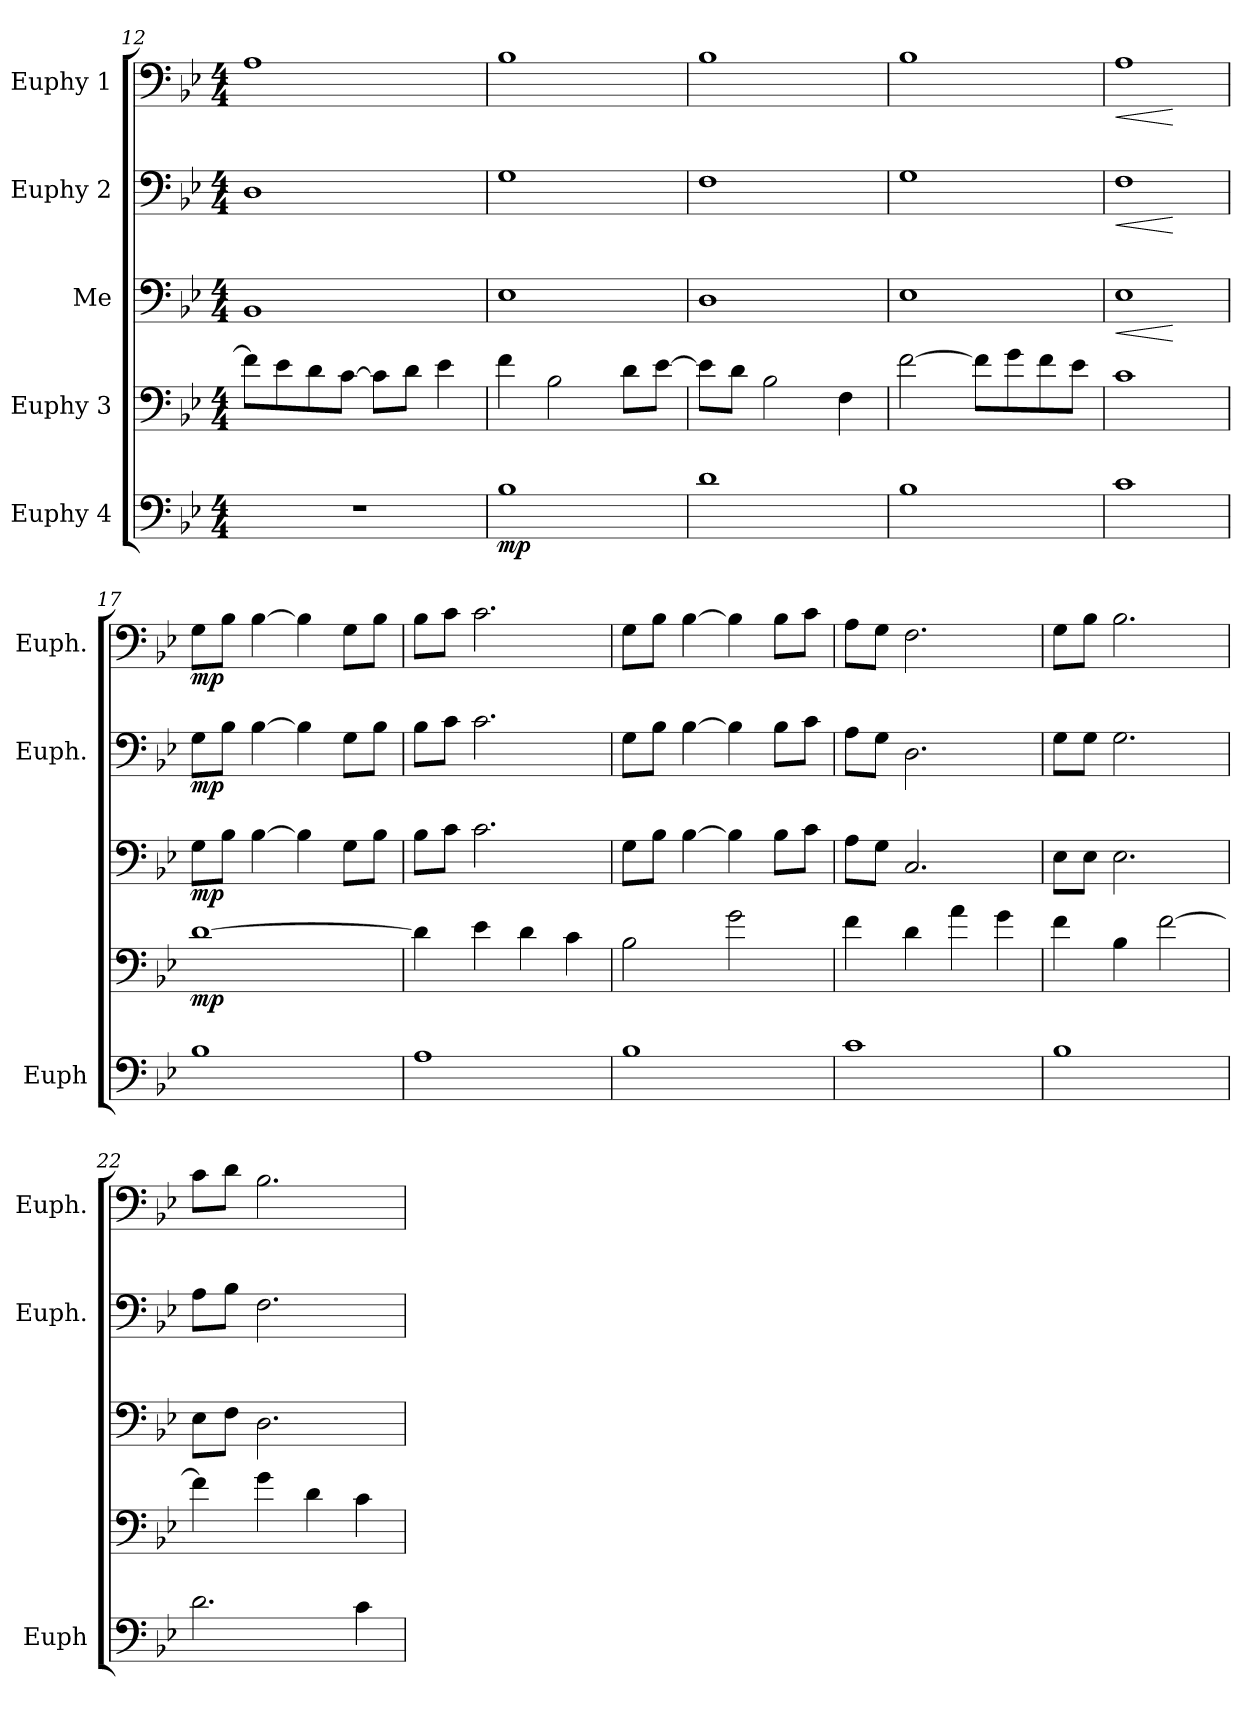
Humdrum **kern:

**kern	**dynam	**kern	**dynam	**kern	**dynam	**kern	**dynam	**kern	**dynam
*part5	*part5	*part4	*part4	*part3	*part3	*part2	*part2	*part1	*part1
*staff5	*staff5	*staff4	*staff4	*staff3	*staff3	*staff2	*staff2	*staff1	*staff1
*I"Euphy 4	*	*I"Euphy 3	*	*I"Me	*	*I"Euphy 2	*	*I"Euphy 1	*
*I'Euph	*	*	*	*	*	*I'Euph.	*	*I'Euph.	*
*clefF4	*	*clefF4	*	*clefF4	*	*clefF4	*	*clefF4	*
*k[b-e-]	*	*k[b-e-]	*	*k[b-e-]	*	*k[b-e-]	*	*k[b-e-]	*
*M4/4	*	*M4/4	*	*M4/4	*	*M4/4	*	*M4/4	*
=12	=12	=12	=12	=12	=12	=12	=12	=12	=12
1r	.	8f\L]	.	1BB-	.	1D	.	1A	.
.	.	8e-\	.	.	.	.	.	.	.
.	.	8d\	.	.	.	.	.	.	.
.	.	[8c\J	.	.	.	.	.	.	.
.	.	8c\L]	.	.	.	.	.	.	.
.	.	8d\J	.	.	.	.	.	.	.
.	.	4e-\	.	.	.	.	.	.	.
=13	=13	=13	=13	=13	=13	=13	=13	=13	=13
!	!LO:DY:b	!	!	!	!	!	!	!	!
1B-	mp	4f\	.	1E-	.	1G	.	1B-	.
.	.	2B-\	.	.	.	.	.	.	.
.	.	8d\L	.	.	.	.	.	.	.
.	.	[8e-\J	.	.	.	.	.	.	.
!!LO:PB:g=z
=14	=14	=14	=14	=14	=14	=14	=14	=14	=14
1d	.	8e-\L]	.	1D	.	1F	.	1B-	.
.	.	8d\J	.	.	.	.	.	.	.
.	.	2B-\	.	.	.	.	.	.	.
.	.	4F\	.	.	.	.	.	.	.
=15	=15	=15	=15	=15	=15	=15	=15	=15	=15
1B-	.	[2f\	.	1E-	.	1G	.	1B-	.
.	.	8f\L]	.	.	.	.	.	.	.
.	.	8g\	.	.	.	.	.	.	.
.	.	8f\	.	.	.	.	.	.	.
.	.	8e-\J	.	.	.	.	.	.	.
=16	=16	=16	=16	=16	=16	=16	=16	=16	=16
!	!	!	!	!	!LO:HP:b	!	!LO:HP:b	!	!LO:HP:b
1c	.	1c	.	1E-	<	1F	<	1A	<
.	.	.	.	.	[	.	[	.	[
=17	=17	=17	=17	=17	=17	=17	=17	=17	=17
!	!	!	!LO:DY:b	!	!LO:DY:b	!	!LO:DY:b	!	!LO:DY:b
1B-	.	[1d	mp	8G\L	mp	8G\L	mp	8G\L	mp
.	.	.	.	8B-\J	.	8B-\J	.	8B-\J	.
.	.	.	.	[4B-\	.	[4B-\	.	[4B-\	.
.	.	.	.	4B-\]	.	4B-\]	.	4B-\]	.
.	.	.	.	8G\L	.	8G\L	.	8G\L	.
.	.	.	.	8B-\J	.	8B-\J	.	8B-\J	.
=18	=18	=18	=18	=18	=18	=18	=18	=18	=18
1A	.	4d\]	.	8B-\L	.	8B-\L	.	8B-\L	.
.	.	.	.	8c\J	.	8c\J	.	8c\J	.
.	.	4e-\	.	2.c\	.	2.c\	.	2.c\	.
.	.	4d\	.	.	.	.	.	.	.
.	.	4c\	.	.	.	.	.	.	.
=19	=19	=19	=19	=19	=19	=19	=19	=19	=19
1B-	.	2B-\	.	8G\L	.	8G\L	.	8G\L	.
.	.	.	.	8B-\J	.	8B-\J	.	8B-\J	.
.	.	.	.	[4B-\	.	[4B-\	.	[4B-\	.
.	.	2g\	.	4B-\]	.	4B-\]	.	4B-\]	.
.	.	.	.	8B-\L	.	8B-\L	.	8B-\L	.
.	.	.	.	8c\J	.	8c\J	.	8c\J	.
=20	=20	=20	=20	=20	=20	=20	=20	=20	=20
1c	.	4f\	.	8A\L	.	8A\L	.	8A\L	.
.	.	.	.	8G\J	.	8G\J	.	8G\J	.
.	.	4d\	.	2.C/	.	2.D\	.	2.F\	.
.	.	4a\	.	.	.	.	.	.	.
.	.	4g\	.	.	.	.	.	.	.
!!LO:LB:g=z
=21	=21	=21	=21	=21	=21	=21	=21	=21	=21
1B-	.	4f\	.	8E-\L	.	8G\L	.	8G\L	.
.	.	.	.	8E-\J	.	8G\J	.	8B-\J	.
.	.	4B-\	.	2.E-\	.	2.G\	.	2.B-\	.
.	.	[2f\	.	.	.	.	.	.	.
=22	=22	=22	=22	=22	=22	=22	=22	=22	=22
2.d\	.	4f\]	.	8E-\L	.	8A\L	.	8c\L	.
.	.	.	.	8F\J	.	8B-\J	.	8d\J	.
.	.	4g\	.	2.D\	.	2.F\	.	2.B-\	.
.	.	4d\	.	.	.	.	.	.	.
4c\	.	4c\	.	.	.	.	.	.	.
=	=	=	=	=	=	=	=	=	=
*-	*-	*-	*-	*-	*-	*-	*-	*-	*-
